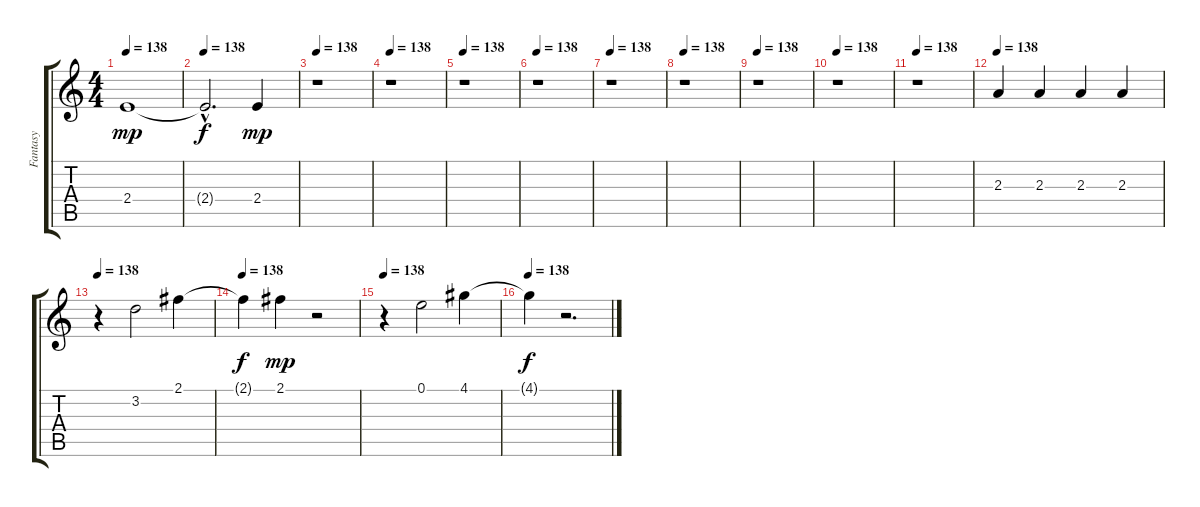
\track ("Fantasy" "Fantasy") {instrument acousticbass}
\staff {score tabs}
\tuning (E4 B3 G3 D3 A2 E2) {hide}
\ts (4 4)
\tempo 138
\clef g2
\ks c
2.4.1{dy mp} |
\tempo 138
2.4{hac t}.2{d dy f} 2.4.4{dy mp} |
\tempo 138
r.1 |
\tempo 138
r.1 |
\tempo 138
r.1 |
\tempo 138
r.1 |
\tempo 138
r.1 |
\tempo 138
r.1 |
\tempo 138
r.1 |
\tempo 138
r.1 |
\tempo 138
r.1 |
\tempo 138
2.3.4{instrument synthbrass1} 2.3.4 2.3.4 2.3.4 |
\tempo 138
r.4 3.2.2 2.1.4 |
\tempo 138
2.1{t}.4{dy f} 2.1.4{dy mp} r.2 |
\tempo 138
r.4 0.1.2 4.1.4 |
\tempo 138
4.1{t}.4{dy f} r.2{d}
